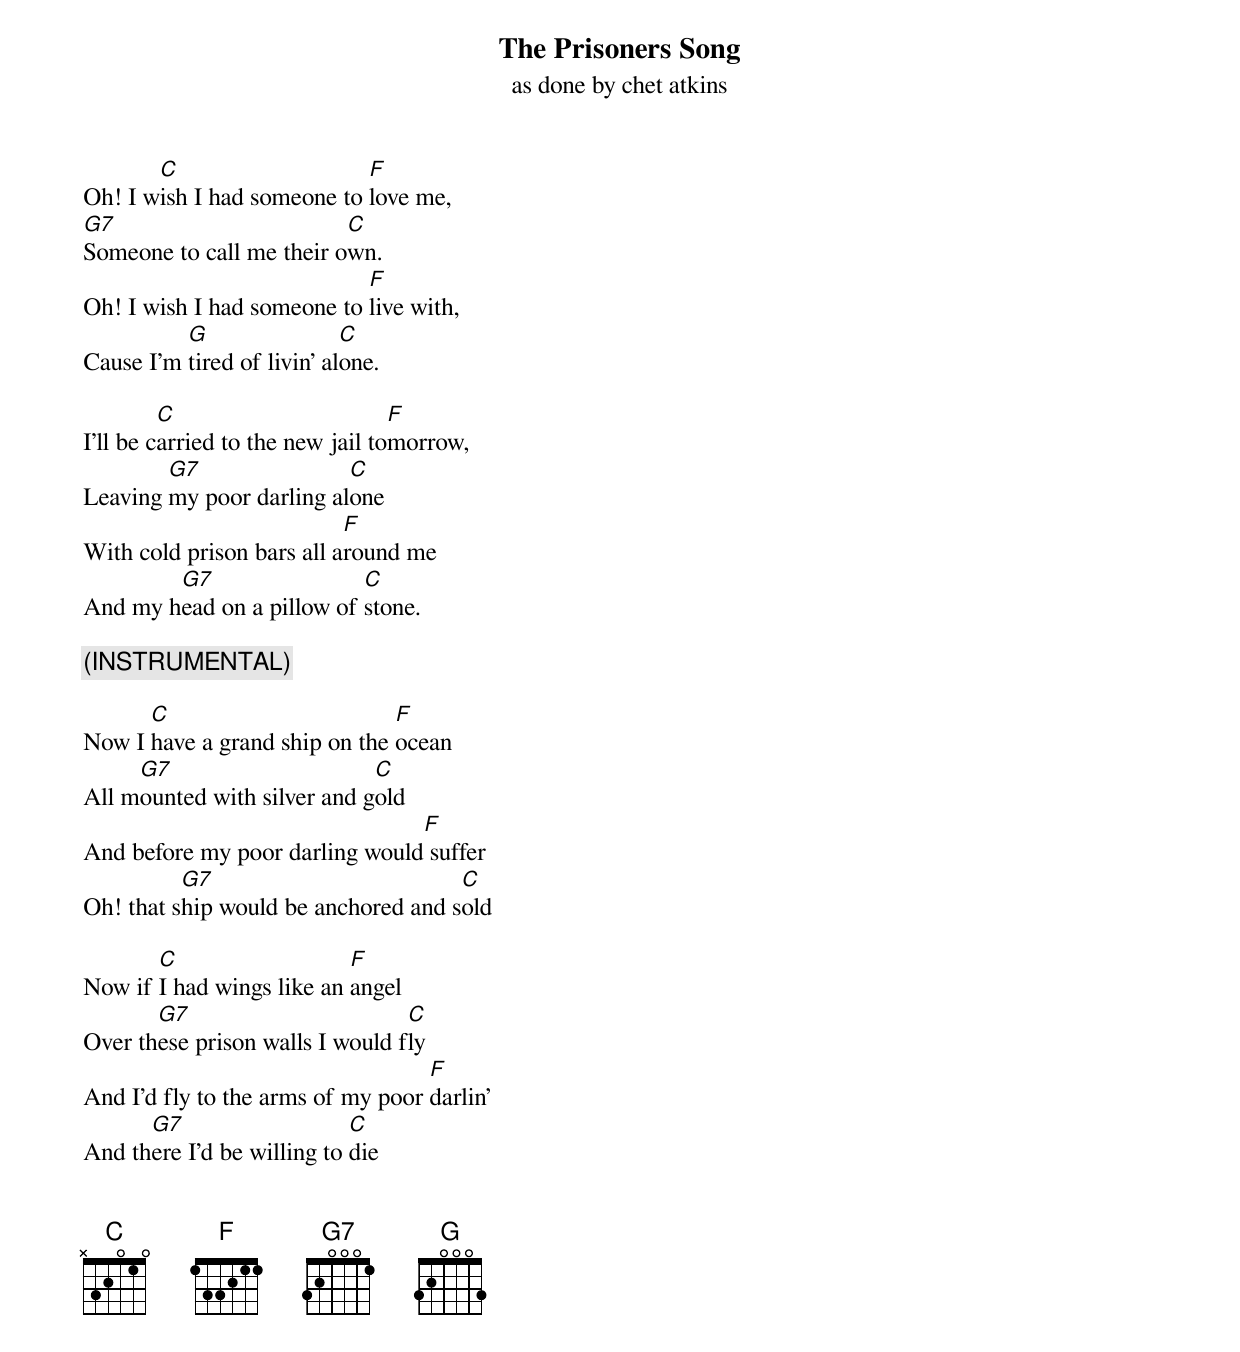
{title: The Prisoners Song}
{subtitle: as done by chet atkins}
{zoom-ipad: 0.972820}

Oh! I w[C]ish I had someone to [F]love me,
[G7]Someone to call me their o[C]wn.
Oh! I wish I had someone to [F]live with,
Cause I'm [G]tired of livin' al[C]one.

I'll be c[C]arried to the new jail to[F]morrow,
Leaving [G7]my poor darling al[C]one
With cold prison bars all a[F]round me
And my h[G7]ead on a pillow of [C]stone.

{c:(INSTRUMENTAL)}

Now I [C]have a grand ship on the [F]ocean
All m[G7]ounted with silver and g[C]old
And before my poor darling would[F] suffer
Oh! that s[G7]hip would be anchored and s[C]old

Now if [C]I had wings like an [F]angel
Over th[G7]ese prison walls I would f[C]ly
And I'd fly to the arms of my poor [F]darlin'
And th[G7]ere I'd be willing to [C]die


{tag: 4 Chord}
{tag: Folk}
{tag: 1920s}
